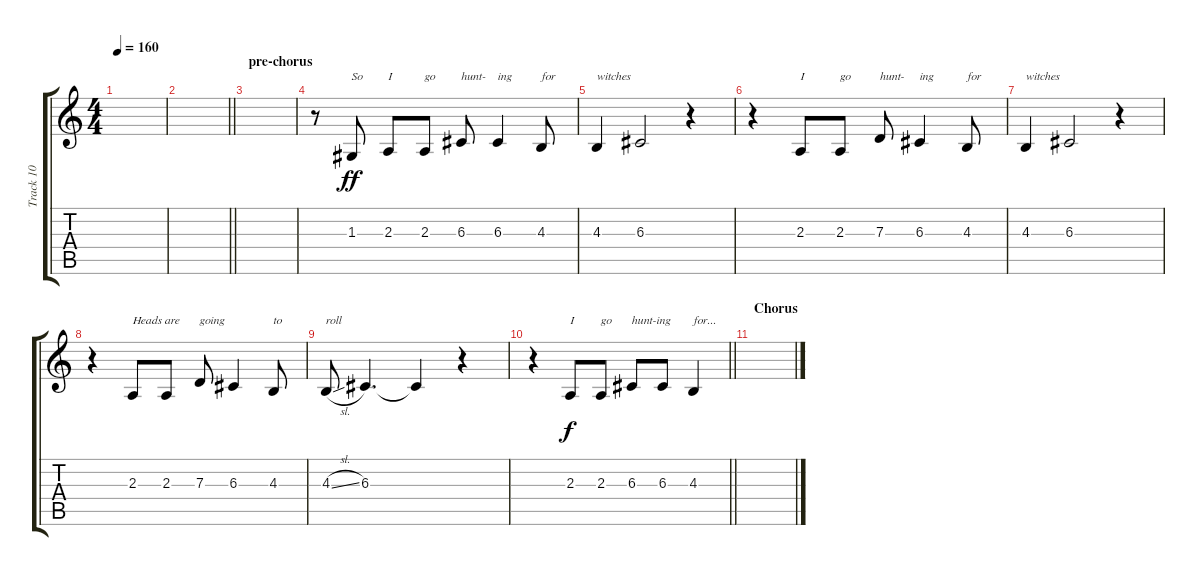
\track ("Track 10" "Track 10") {instrument tenorsax}
\staff {score tabs}
\tuning (E4 B3 G3 D3 A2 E2) {hide}
\ts (4 4)
\tempo 160
\clef g2
\ks c
|
\barLineRight lightlight
|
\section ("" "pre-chorus")
|
r.8 1.3.8{txt "So" dy ff} 2.3.8{txt "I"} 2.3.8{txt "go"} 6.3.8{txt "hunt-"} 6.3.4{txt "ing"} 4.3.8{txt "for"} |
4.3.4{txt "witches"} 6.3.2 r.4 |
r.4 2.3.8{txt "I"} 2.3.8{txt "go"} 7.3.8{txt "hunt-"} 6.3.4{txt "ing"} 4.3.8{txt "for"} |
4.3.4{txt "witches"} 6.3.2 r.4 |
r.4 2.3.8{txt "Heads are"} 2.3.8 7.3.8{txt "going"} 6.3.4 4.3.8{txt "to"} |
4.3{sl}.8{txt "roll"} 6.3.4{d} 6.3{t}.4 r.4 |
\barLineRight lightlight
r.4 2.3.8{txt "I " dy f} 2.3.8{txt "go"} 6.3.8{txt "hunt-ing"} 6.3.8 4.3.4{txt "for..."} |
\section ("" "Chorus")
